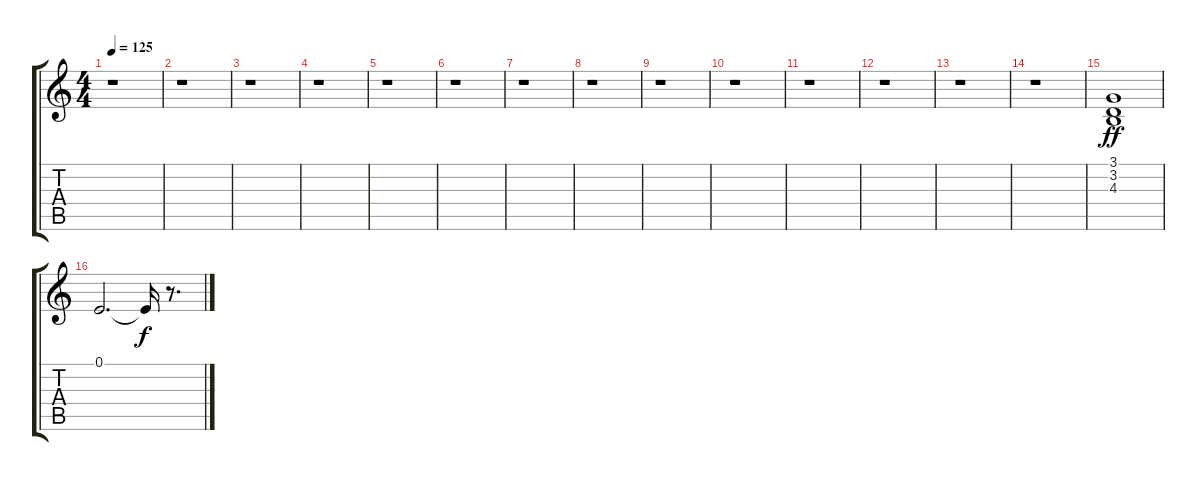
\track "" {instrument kalimba}
\staff {score tabs}
\tuning (E4 B3 G3 D3 A2 E2) {hide}
\ts (4 4)
\tempo 125
\clef g2
\ks c
r.1{dy mf} |
r.1 |
r.1 |
r.1 |
r.1 |
r.1 |
r.1 |
r.1 |
r.1 |
r.1 |
r.1 |
r.1 |
r.1 |
r.1 |
(3.1 3.2 4.3).1{dy ff balance 9 instrument synthvoice} |
0.1.2{d} 0.1{t}.16{dy f} r.8{d}
